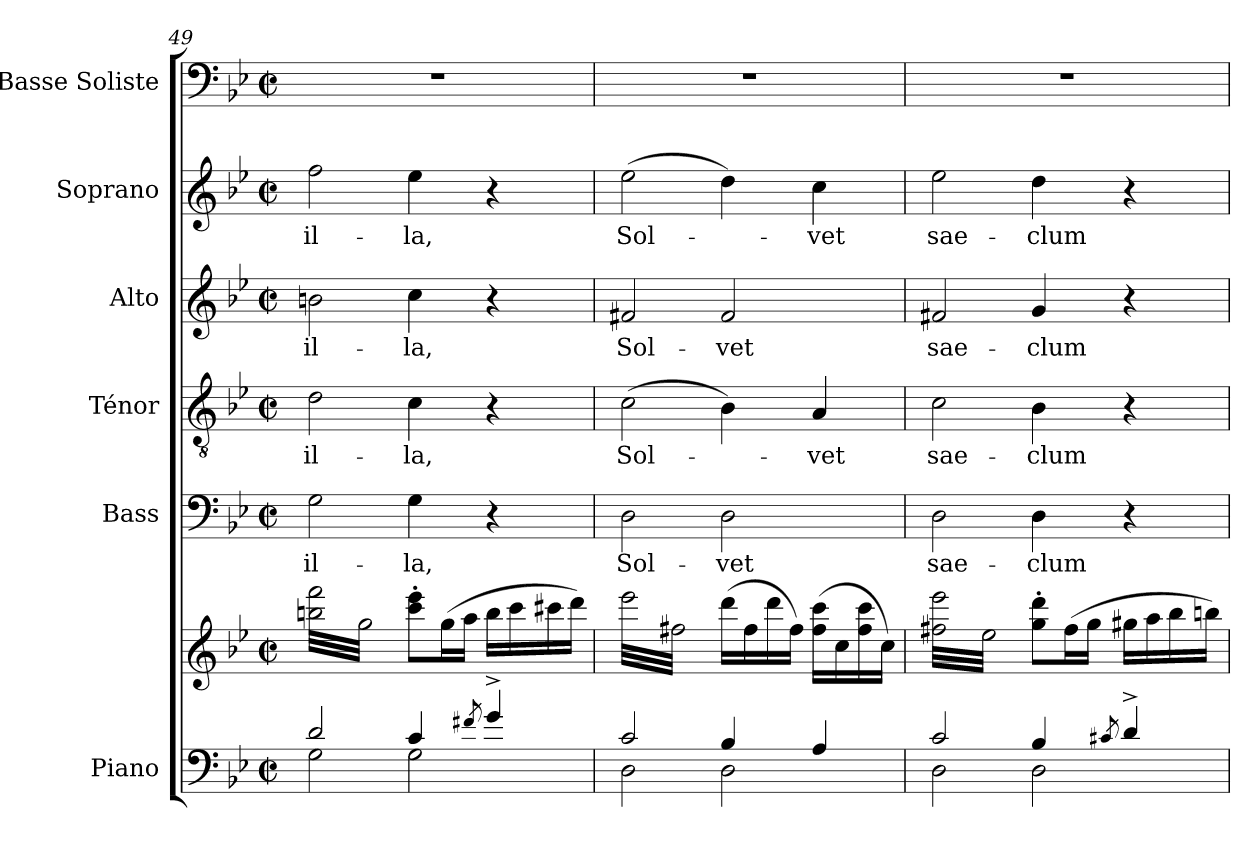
**kern	**kern	**kern	**text	**kern	**text	**kern	**text	**kern	**text	**kern
*part6	*part6	*part5	*part5	*part4	*part4	*part3	*part3	*part2	*part2	*part1
*staff7	*staff6	*staff5	*staff5	*staff4	*staff4	*staff3	*staff3	*staff2	*staff2	*staff1
*I"Piano	*	*I"Bass	*	*I"Ténor	*	*I"Alto	*	*I"Soprano	*	*I"Basse Soliste
*I'Pia.	*	*I'B.	*	*I'T.	*	*I'A.	*	*I'S.	*	*I'Basse Soliste
*clefF4	*clefG2	*clefF4	*	*clefGv2	*	*clefG2	*	*clefG2	*	*clefF4
*k[b-e-]	*k[b-e-]	*k[b-e-]	*	*k[b-e-]	*	*k[b-e-]	*	*k[b-e-]	*	*k[b-e-]
*M2/2	*M2/2	*M2/2	*	*M2/2	*	*M2/2	*	*M2/2	*	*M2/2
*met(c|)	*met(c|)	*met(c|)	*	*met(c|)	*	*met(c|)	*	*met(c|)	*	*met(c|)
=49	=49	=49	=49	=49	=49	=49	=49	=49	=49	=49
*^	*	*	*	*	*	*	*	*	*	*
!	!	!	!	!LO:LY:b	!	!LO:LY:b	!	!LO:LY:b	!	!LO:LY:b	!
*	*	*tremolo	*	*	*	*	*	*	*	*	*
2d/	2G\	(32bbn\ 32fff\LLL	2G\	il-	2d\	il-	2bn\	il-	2ff\	il-	1r
.	.	32gg\)	.	.	.	.	.	.	.	.	.
.	.	32bbn\ 32fff\	.	.	.	.	.	.	.	.	.
.	.	32gg\)	.	.	.	.	.	.	.	.	.
.	.	32bbn\ 32fff\	.	.	.	.	.	.	.	.	.
.	.	32gg\)	.	.	.	.	.	.	.	.	.
.	.	32bbn\ 32fff\	.	.	.	.	.	.	.	.	.
.	.	32gg\)	.	.	.	.	.	.	.	.	.
.	.	32bbn\ 32fff\	.	.	.	.	.	.	.	.	.
.	.	32gg\)	.	.	.	.	.	.	.	.	.
.	.	32bbn\ 32fff\	.	.	.	.	.	.	.	.	.
.	.	32gg\)	.	.	.	.	.	.	.	.	.
.	.	32bbn\ 32fff\	.	.	.	.	.	.	.	.	.
.	.	32gg\)	.	.	.	.	.	.	.	.	.
.	.	32bbn\ 32fff\	.	.	.	.	.	.	.	.	.
.	.	32gg\)JJJ	.	.	.	.	.	.	.	.	.
*	*	*Xtremolo	*	*	*	*	*	*	*	*	*
!	!	!	!	!LO:LY:b	!	!LO:LY:b	!	!LO:LY:b	!	!LO:LY:b	!
4c/	2G\	8ccc\' 8eee-\'L	4G\	-la,	4c\	-la,	4cc\	-la,	4ee-\	-la,	.
.	.	.	.	.	.	.	.	.	.	.	.
.	.	.	.	.	.	.	.	.	.	.	.
.	.	.	.	.	.	.	.	.	.	.	.
.	.	(16gg\L	.	.	.	.	.	.	.	.	.
.	.	.	.	.	.	.	.	.	.	.	.
.	.	16aa\JJ	.	.	.	.	.	.	.	.	.
.	.	.	.	.	.	.	.	.	.	.	.
8qf#X/	.	.	.	.	.	.	.	.	.	.	.
4g^/	.	16bb\LL	4r	.	4r	.	4r	.	4r	.	.
.	.	16ccc\	.	.	.	.	.	.	.	.	.
.	.	16ccc#X\	.	.	.	.	.	.	.	.	.
.	.	16ddd\JJ)	.	.	.	.	.	.	.	.	.
=50	=50	=50	=50	=50	=50	=50	=50	=50	=50	=50	=50
!	!	!	!	!LO:LY:b	!	!LO:LY:b	!	!LO:LY:b	!	!LO:LY:b	!
*	*	*tremolo	*	*	*	*	*	*	*	*	*
2c/	2D\	(32eee-\LLL	2D\	Sol-	(2c\	Sol-	2f#X/	Sol-	(2ee-\	Sol-	1r
.	.	32ff#X\)	.	.	.	.	.	.	.	.	.
.	.	32eee-\	.	.	.	.	.	.	.	.	.
.	.	32ff#X\)	.	.	.	.	.	.	.	.	.
.	.	32eee-\	.	.	.	.	.	.	.	.	.
.	.	32ff#X\)	.	.	.	.	.	.	.	.	.
.	.	32eee-\	.	.	.	.	.	.	.	.	.
.	.	32ff#X\)	.	.	.	.	.	.	.	.	.
.	.	32eee-\	.	.	.	.	.	.	.	.	.
.	.	32ff#X\)	.	.	.	.	.	.	.	.	.
.	.	32eee-\	.	.	.	.	.	.	.	.	.
.	.	32ff#X\)	.	.	.	.	.	.	.	.	.
.	.	32eee-\	.	.	.	.	.	.	.	.	.
.	.	32ff#X\)	.	.	.	.	.	.	.	.	.
.	.	32eee-\	.	.	.	.	.	.	.	.	.
.	.	32ff#X\)JJJ	.	.	.	.	.	.	.	.	.
*	*	*Xtremolo	*	*	*	*	*	*	*	*	*
!	!	!	!	!LO:LY:b	!	!	!	!LO:LY:b	!	!	!
4B-/	2D\	(16ddd\LL	2D\	-vet	4B-\)	.	2f#/	-vet	4dd\)	.	.
.	.	.	.	.	.	.	.	.	.	.	.
.	.	16ff#\	.	.	.	.	.	.	.	.	.
.	.	.	.	.	.	.	.	.	.	.	.
.	.	16ddd\	.	.	.	.	.	.	.	.	.
.	.	.	.	.	.	.	.	.	.	.	.
.	.	16ff#\JJ)	.	.	.	.	.	.	.	.	.
.	.	.	.	.	.	.	.	.	.	.	.
!	!	!	!	!	!	!LO:LY:b	!	!	!	!LO:LY:b	!
4A/	.	(16ff#\ 16ccc\LL	.	.	4A/	-vet	.	.	4cc\	-vet	.
.	.	16cc\	.	.	.	.	.	.	.	.	.
.	.	16ff#\ 16ccc\	.	.	.	.	.	.	.	.	.
.	.	16cc\JJ)	.	.	.	.	.	.	.	.	.
!!LO:LB:g=z
=51	=51	=51	=51	=51	=51	=51	=51	=51	=51	=51	=51
!	!	!	!	!LO:LY:b	!	!LO:LY:b	!	!LO:LY:b	!	!LO:LY:b	!
*	*	*tremolo	*	*	*	*	*	*	*	*	*
2c/	2D\	(32ff#X\ 32eee-\LLL	2D\	sae-	2c\	sae-	2f#X/	sae-	2ee-\	sae-	1r
.	.	32ee-\)	.	.	.	.	.	.	.	.	.
.	.	32ff#X\ 32eee-\	.	.	.	.	.	.	.	.	.
.	.	32ee-\)	.	.	.	.	.	.	.	.	.
.	.	32ff#X\ 32eee-\	.	.	.	.	.	.	.	.	.
.	.	32ee-\)	.	.	.	.	.	.	.	.	.
.	.	32ff#X\ 32eee-\	.	.	.	.	.	.	.	.	.
.	.	32ee-\)	.	.	.	.	.	.	.	.	.
.	.	32ff#X\ 32eee-\	.	.	.	.	.	.	.	.	.
.	.	32ee-\)	.	.	.	.	.	.	.	.	.
.	.	32ff#X\ 32eee-\	.	.	.	.	.	.	.	.	.
.	.	32ee-\)	.	.	.	.	.	.	.	.	.
.	.	32ff#X\ 32eee-\	.	.	.	.	.	.	.	.	.
.	.	32ee-\)	.	.	.	.	.	.	.	.	.
.	.	32ff#X\ 32eee-\	.	.	.	.	.	.	.	.	.
.	.	32ee-\)JJJ	.	.	.	.	.	.	.	.	.
*	*	*Xtremolo	*	*	*	*	*	*	*	*	*
!	!	!	!	!LO:LY:b	!	!LO:LY:b	!	!LO:LY:b	!	!LO:LY:b	!
4B-/	2D\	8gg\' 8ddd\'L	4D\	-clum	4B-\	-clum	4g/	-clum	4dd\	-clum	.
.	.	.	.	.	.	.	.	.	.	.	.
.	.	.	.	.	.	.	.	.	.	.	.
.	.	.	.	.	.	.	.	.	.	.	.
.	.	(16ff#\L	.	.	.	.	.	.	.	.	.
.	.	.	.	.	.	.	.	.	.	.	.
.	.	16gg\JJ	.	.	.	.	.	.	.	.	.
.	.	.	.	.	.	.	.	.	.	.	.
8qc#X/	.	.	.	.	.	.	.	.	.	.	.
4d^/	.	16gg#X\LL	4r	.	4r	.	4r	.	4r	.	.
.	.	16aa\	.	.	.	.	.	.	.	.	.
.	.	16bb-\	.	.	.	.	.	.	.	.	.
.	.	16bbn\JJ)	.	.	.	.	.	.	.	.	.
*v	*v	*	*	*	*	*	*	*	*	*	*
=	=	=	=	=	=	=	=	=	=	=
*-	*-	*-	*-	*-	*-	*-	*-	*-	*-	*-
